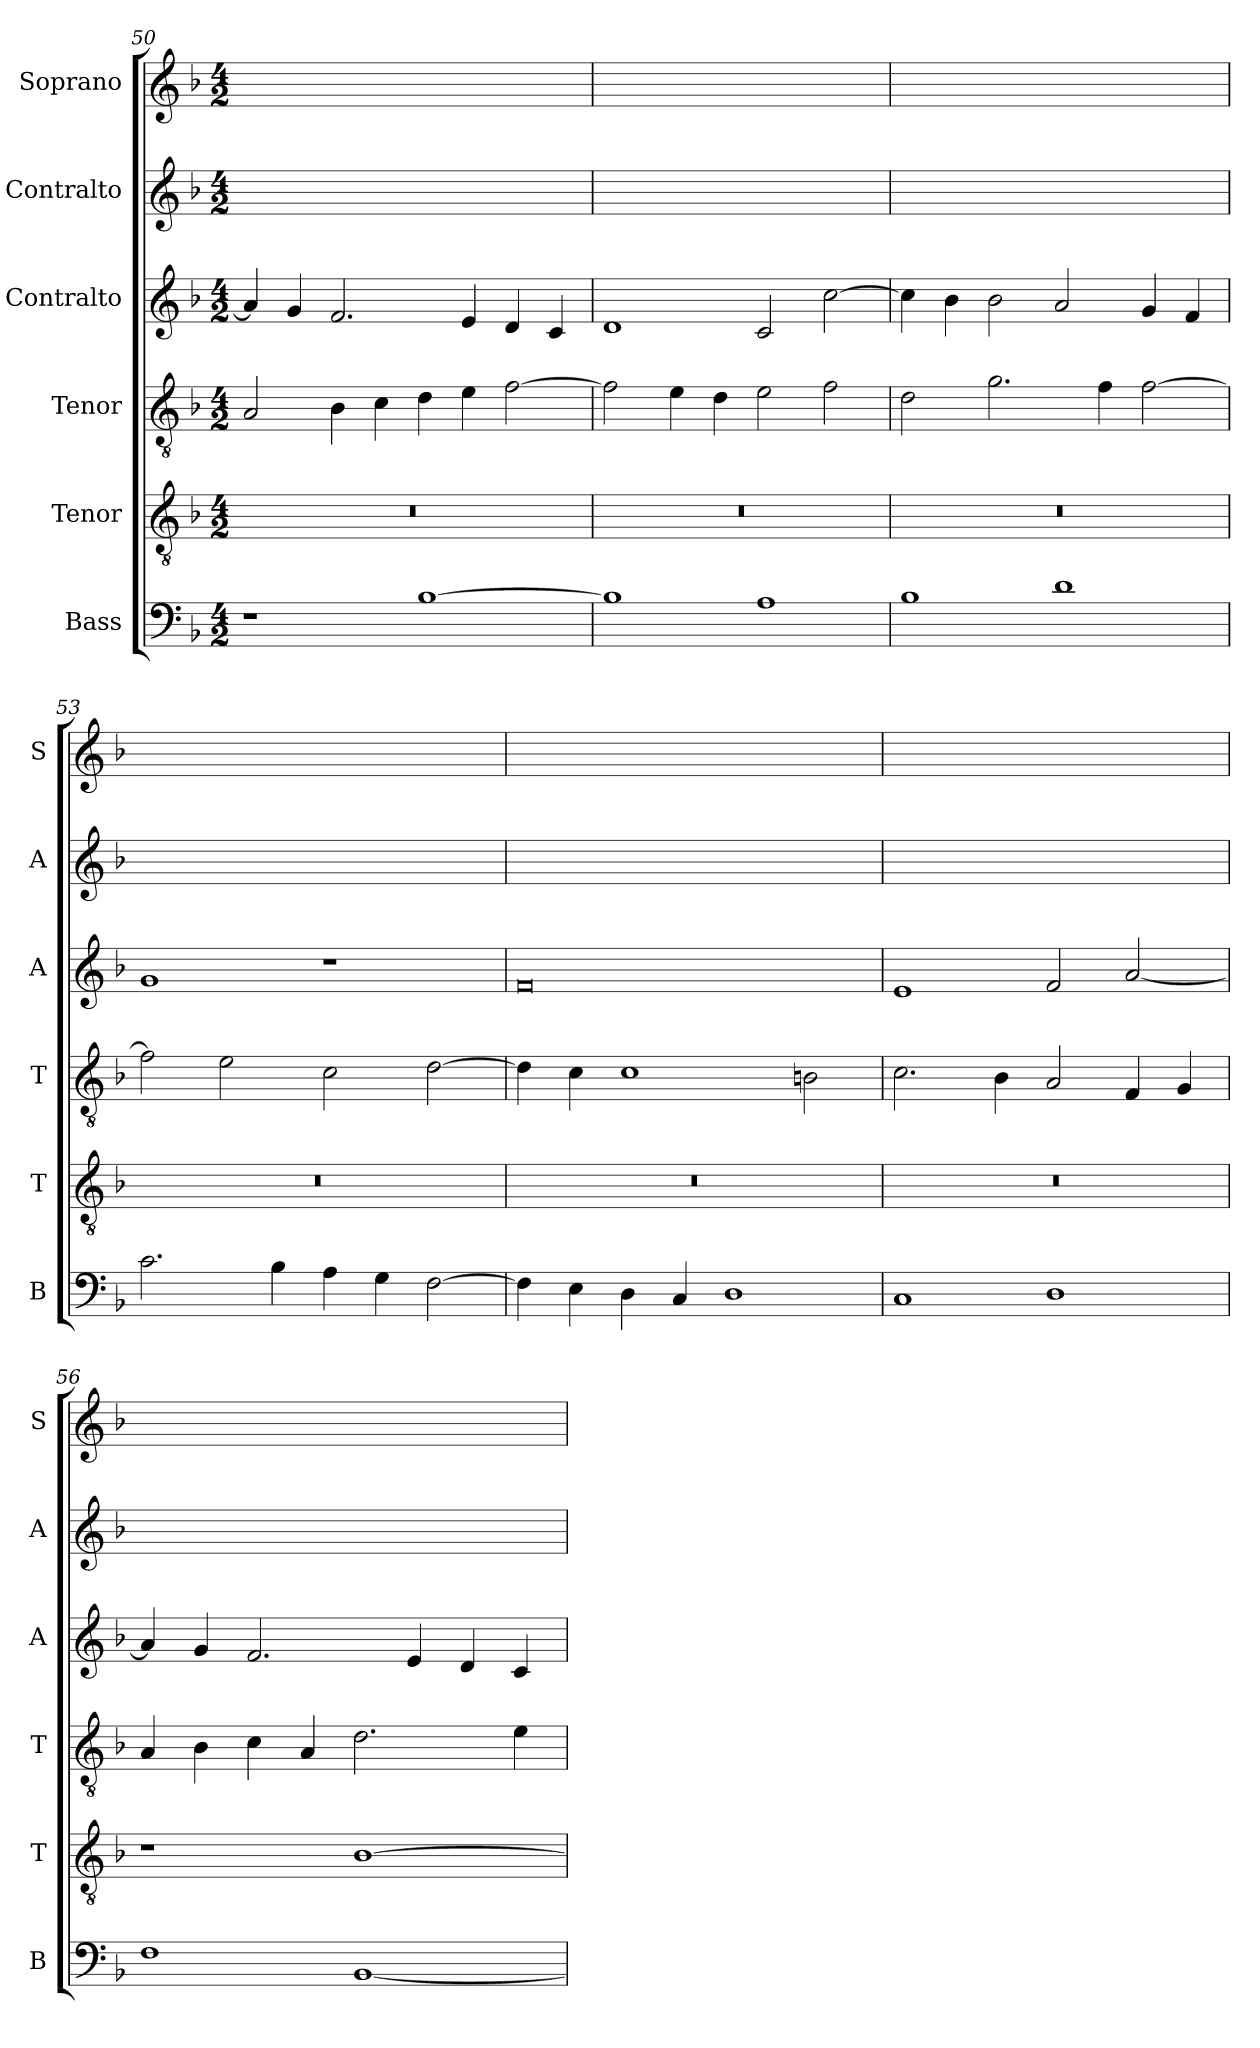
**kern	**kern	**kern	**kern	**kern	**kern
*part6	*part5	*part4	*part3	*part2	*part1
*staff6	*staff5	*staff4	*staff3	*staff2	*staff1
*I"Bass	*I"Tenor	*I"Tenor	*I"Contralto	*I"Contralto	*I"Soprano
*I'B	*I'T	*I'T	*I'A	*I'A	*I'S
*clefF4	*clefGv2	*clefGv2	*clefG2	*clefG2	*clefG2
*k[b-]	*k[b-]	*k[b-]	*k[b-]	*k[b-]	*k[b-]
*F:ion	*F:ion	*F:ion	*F:ion	*F:ion	*F:ion
*M4/2	*M4/2	*M4/2	*M4/2	*M4/2	*M4/2
=50	=50	=50	=50	=50	=50
1r	0r	2A	4a]	0ryy	0ryy
.	.	.	4g	.	.
.	.	4B-	2.f	.	.
.	.	4c	.	.	.
[1B-	.	4d	.	.	.
.	.	4e	4e	.	.
.	.	[2f	4d	.	.
.	.	.	4c	.	.
=51	=51	=51	=51	=51	=51
1B-]	0r	2f]	1d	0ryy	0ryy
.	.	4e	.	.	.
.	.	4d	.	.	.
1A	.	2e	2c	.	.
.	.	2f	[2cc	.	.
=52	=52	=52	=52	=52	=52
1B-	0r	2d	4cc]	0ryy	0ryy
.	.	.	4b-	.	.
.	.	2.g	2b-	.	.
1d	.	.	2a	.	.
.	.	4f	.	.	.
.	.	[2f	4g	.	.
.	.	.	4f	.	.
=53	=53	=53	=53	=53	=53
2.c	0r	2f]	1g	0ryy	0ryy
.	.	2e	.	.	.
4B-	.	.	.	.	.
4A	.	2c	1r	.	.
4G	.	.	.	.	.
[2F	.	[2d	.	.	.
=54	=54	=54	=54	=54	=54
4F]	0r	4d]	0f	0ryy	0ryy
4E	.	4c	.	.	.
4D	.	1c	.	.	.
4C	.	.	.	.	.
1D	.	.	.	.	.
.	.	2Bn	.	.	.
=55	=55	=55	=55	=55	=55
1C	0r	2.c	1e	0ryy	0ryy
.	.	4B-	.	.	.
1D	.	2A	2f	.	.
.	.	4F	[2a	.	.
.	.	4G	.	.	.
=56	=56	=56	=56	=56	=56
1F	1r	4A	4a]	0ryy	0ryy
.	.	4B-	4g	.	.
.	.	4c	2.f	.	.
.	.	4A	.	.	.
[1BB-	[1B-	2.d	.	.	.
.	.	.	4e	.	.
.	.	.	4d	.	.
.	.	4e	4c	.	.
=	=	=	=	=	=
*-	*-	*-	*-	*-	*-
